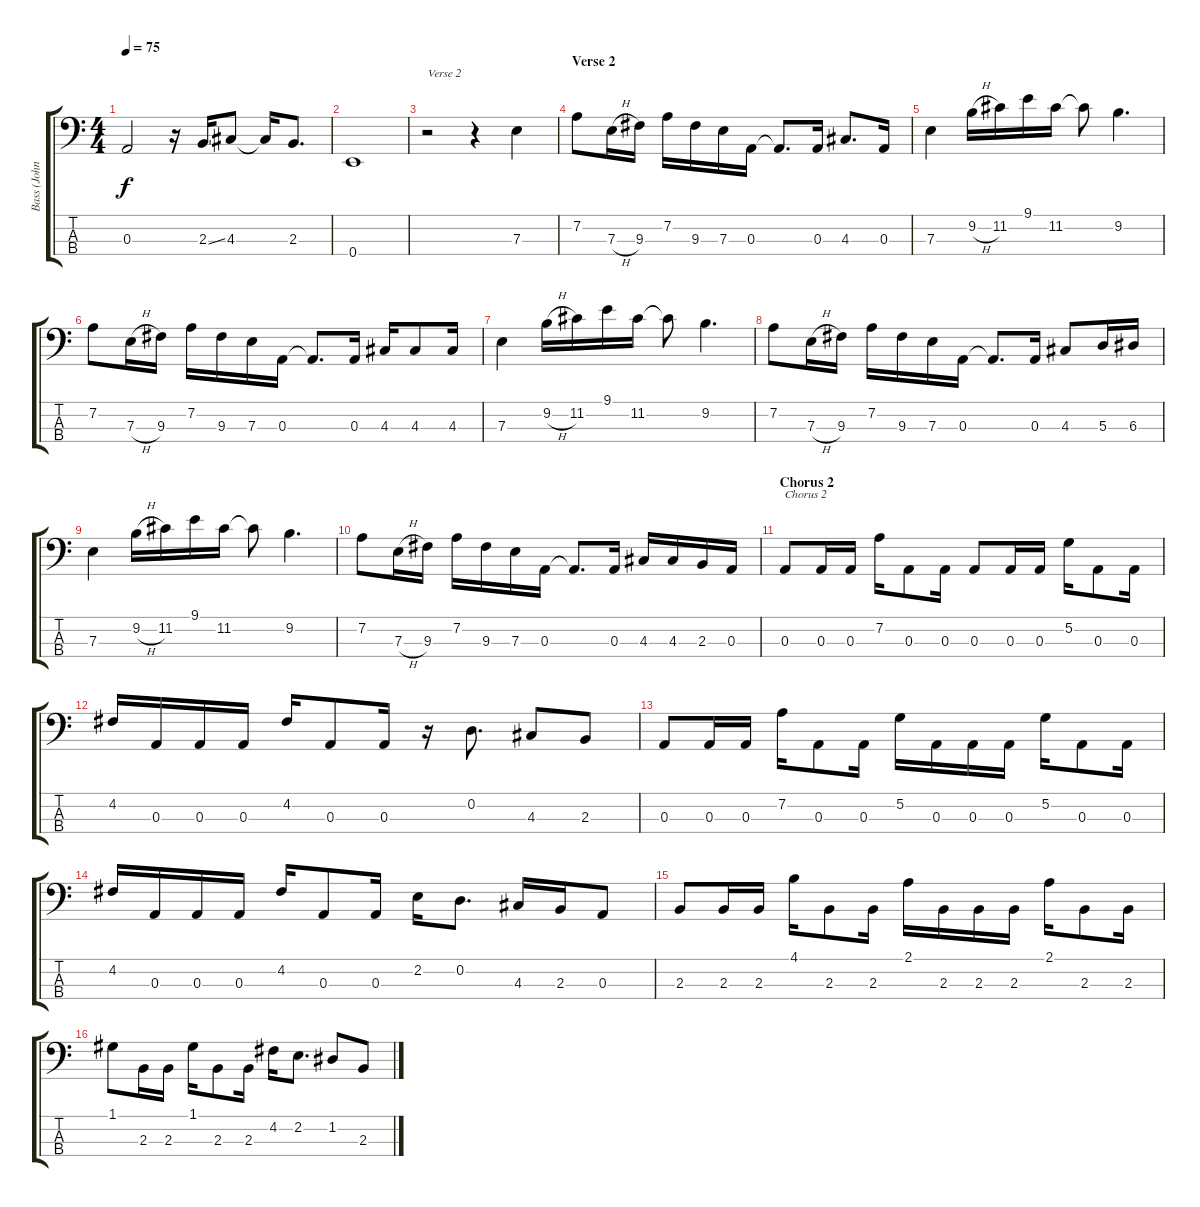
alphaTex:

\track ("Bass (John Paul J.)" "Bass (John") {instrument electricbasspick}
\staff {score tabs}
\tuning (G2 D2 A1 E1) {hide}
\ts (4 4)
\tempo 75
\clef f4
\ks c
0.3.2{dy f} r.16 2.3{ss}.16 4.3.8 4.3{t}.16 2.3.8{d} |
0.4.1 |
r.2{txt "Verse 2"} r.4 7.3.4 |
\section ("" "Verse 2")
7.2.8 7.3{h}.16 9.3.16 7.2.16 9.3.16 7.3.16 0.3.16 0.3{t}.8{d} 0.3.16 4.3.8{d} 0.3.16 |
7.3.4 9.2{h}.16 11.2.16 9.1.16 11.2.16 11.2{t}.8 9.2.4{d} |
7.2.8 7.3{h}.16 9.3.16 7.2.16 9.3.16 7.3.16 0.3.16 0.3{t}.8{d} 0.3.16 4.3.16 4.3.8 4.3.16 |
7.3.4 9.2{h}.16 11.2.16 9.1.16 11.2.16 11.2{t}.8 9.2.4{d} |
7.2.8 7.3{h}.16 9.3.16 7.2.16 9.3.16 7.3.16 0.3.16 0.3{t}.8{d} 0.3.16 4.3.8 5.3.16 6.3.16 |
7.3.4 9.2{h}.16 11.2.16 9.1.16 11.2.16 11.2{t}.8 9.2.4{d} |
7.2.8 7.3{h}.16 9.3.16 7.2.16 9.3.16 7.3.16 0.3.16 0.3{t}.8{d} 0.3.16 4.3.16 4.3.16 2.3.16 0.3.16 |
\section ("" "Chorus 2")
0.3.8{txt "Chorus 2"} 0.3.16 0.3.16 7.2.16 0.3.8 0.3.16 0.3.8 0.3.16 0.3.16 5.2.16 0.3.8 0.3.16 |
4.2.16 0.3.16 0.3.16 0.3.16 4.2.16 0.3.8 0.3.16 r.16 0.2.8{d} 4.3.8 2.3.8 |
0.3.8 0.3.16 0.3.16 7.2.16 0.3.8 0.3.16 5.2.16 0.3.16 0.3.16 0.3.16 5.2.16 0.3.8 0.3.16 |
4.2.16 0.3.16 0.3.16 0.3.16 4.2.16 0.3.8 0.3.16 2.2.16 0.2.8{d} 4.3.16 2.3.16 0.3.8 |
2.3.8 2.3.16 2.3.16 4.1.16 2.3.8 2.3.16 2.1.16 2.3.16 2.3.16 2.3.16 2.1.16 2.3.8 2.3.16 |
1.1.8 2.3.16 2.3.16 1.1.16 2.3.8 2.3.16 4.2.16 2.2.8{d} 1.2.8 2.3.8
